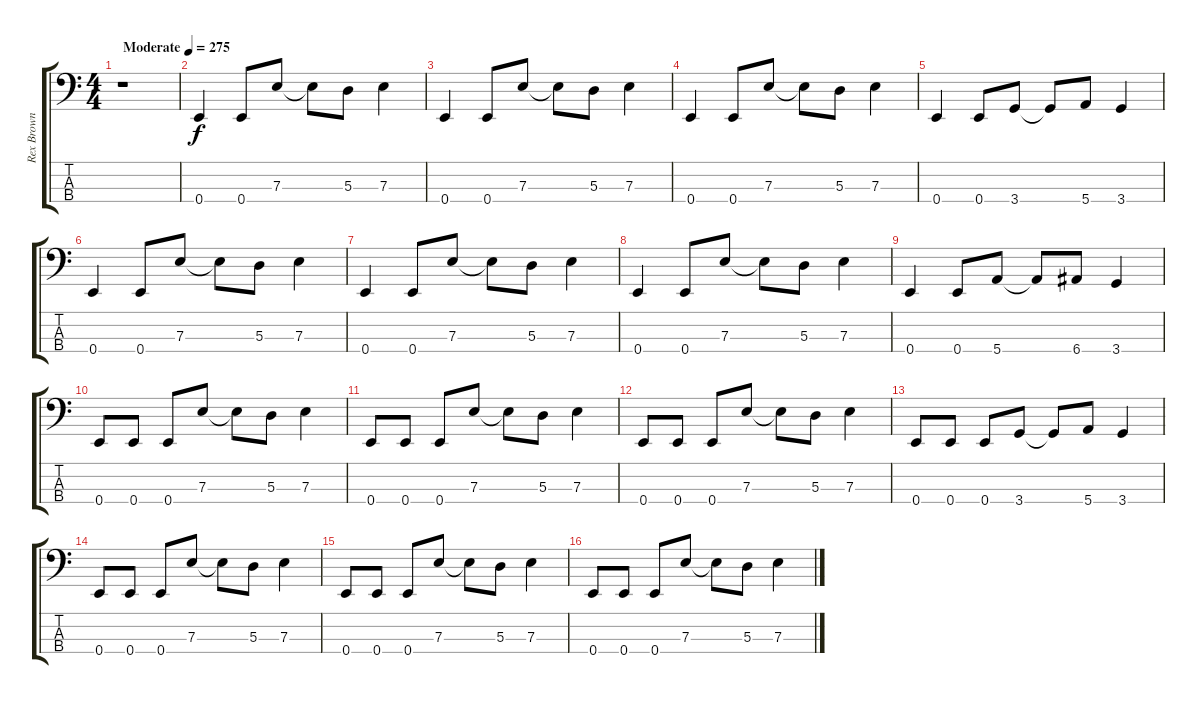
\track ("Rex Brown" "Rex Brown") {instrument electricbassfinger}
\staff {score tabs}
\tuning (G2 D2 A1 E1) {hide}
\ts (4 4)
\tempo (275 "Moderate")
\clef f4
\ks c
r.1{dy f instrument electricbassfinger} |
0.4.4 0.4.8 7.3.8 7.3{t}.8 5.3.8 7.3.4 |
0.4.4 0.4.8 7.3.8 7.3{t}.8 5.3.8 7.3.4 |
0.4.4 0.4.8 7.3.8 7.3{t}.8 5.3.8 7.3.4 |
0.4.4 0.4.8 3.4.8 3.4{t}.8 5.4.8 3.4.4 |
0.4.4 0.4.8 7.3.8 7.3{t}.8 5.3.8 7.3.4 |
0.4.4 0.4.8 7.3.8 7.3{t}.8 5.3.8 7.3.4 |
0.4.4 0.4.8 7.3.8 7.3{t}.8 5.3.8 7.3.4 |
0.4.4 0.4.8 5.4.8 5.4{t}.8 6.4.8 3.4.4 |
0.4.8 0.4.8 0.4.8 7.3.8 7.3{t}.8 5.3.8 7.3.4 |
0.4.8 0.4.8 0.4.8 7.3.8 7.3{t}.8 5.3.8 7.3.4 |
0.4.8 0.4.8 0.4.8 7.3.8 7.3{t}.8 5.3.8 7.3.4 |
0.4.8 0.4.8 0.4.8 3.4.8 3.4{t}.8 5.4.8 3.4.4 |
0.4.8 0.4.8 0.4.8 7.3.8 7.3{t}.8 5.3.8 7.3.4 |
0.4.8 0.4.8 0.4.8 7.3.8 7.3{t}.8 5.3.8 7.3.4 |
0.4.8 0.4.8 0.4.8 7.3.8 7.3{t}.8 5.3.8 7.3.4
